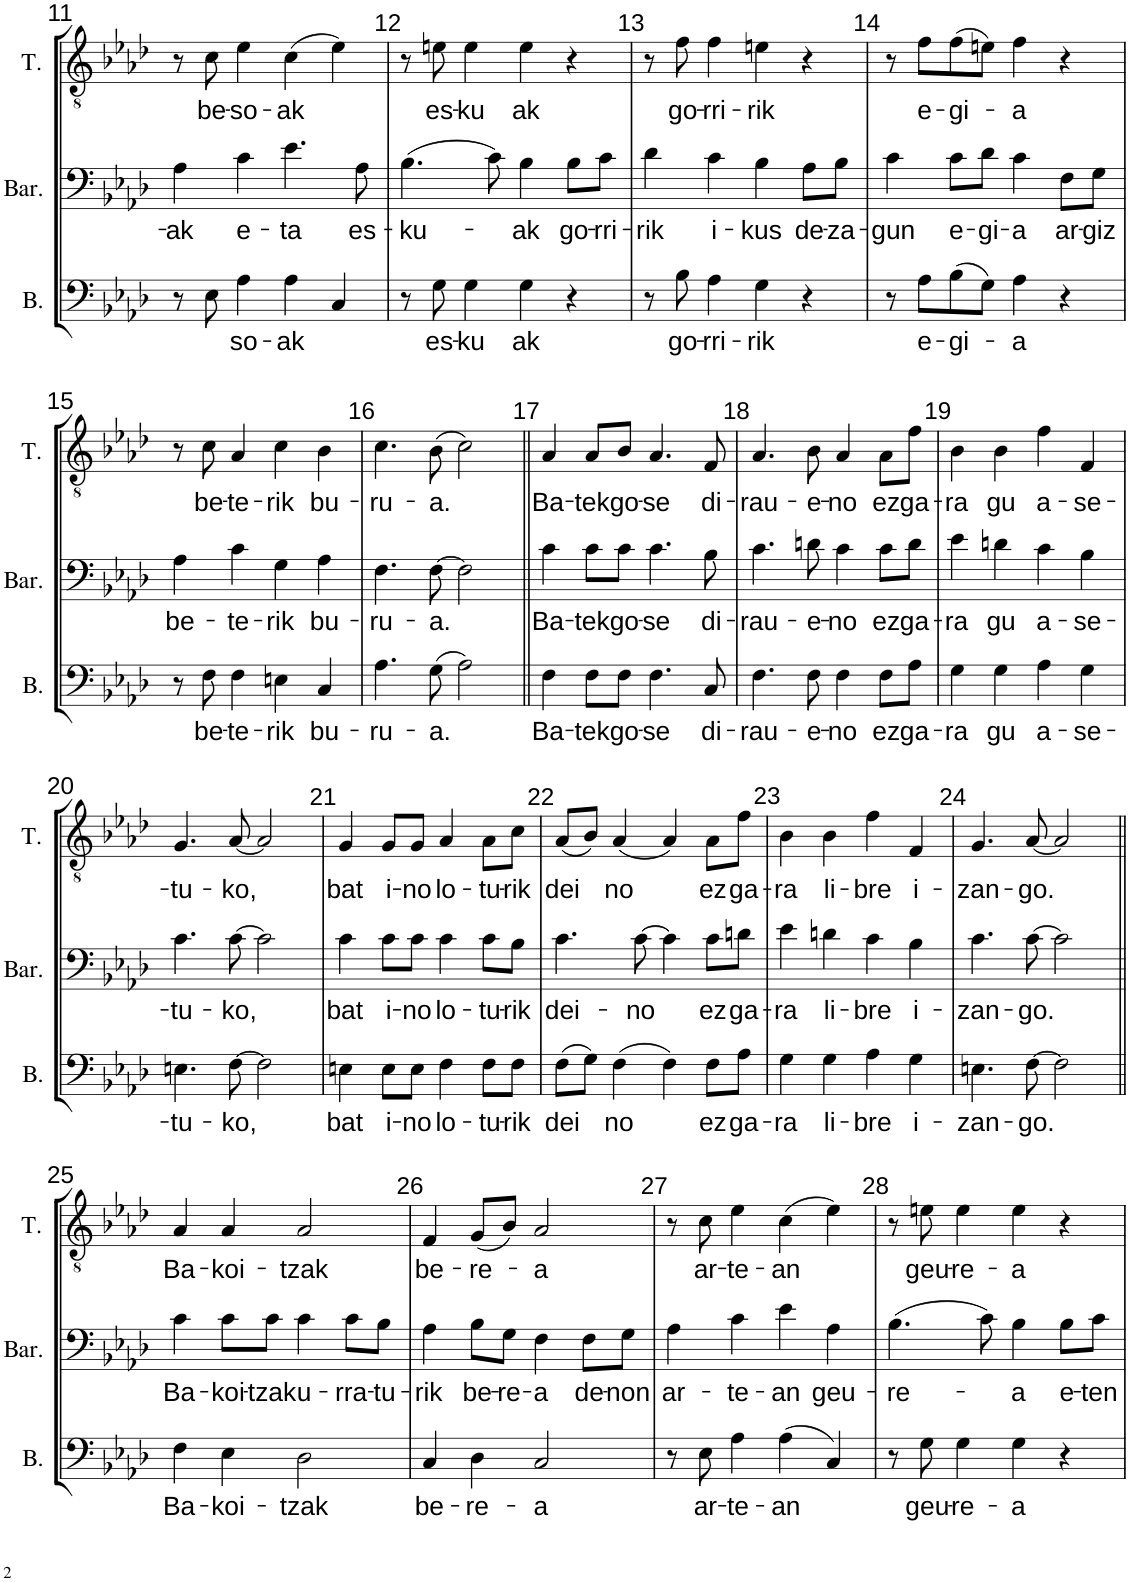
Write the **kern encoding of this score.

**kern	**text	**kern	**text	**kern	**text
*part3	*part3	*part2	*part2	*part1	*part1
*staff3	*staff3	*staff2	*staff2	*staff1	*staff1
*I"Basse	*	*I"Baryton	*	*I"Ténor	*
*I'B.	*	*I'Bar.	*	*I'T.	*
!!LO:PB:g=z
*clefF4	*	*clefF4	*	*clefGv2	*
*k[b-e-a-d-]	*	*k[b-e-a-d-]	*	*k[b-e-a-d-]	*
*M4/4	*	*M4/4	*	*M4/4	*
=11	=11	=11	=11	=11	=11
!	!	!	!LO:LY:b	!	!
8r	.	4A-\	-ak	8r	.
!	!	!	!	!	!LO:LY:b
8E-\	.	.	.	8c\	be-
!	!LO:LY:b	!	!LO:LY:b	!	!LO:LY:b
4A-\	-so-	4c\	e-	4e-\	-so-
!	!LO:LY:b	!	!LO:LY:b	!	!LO:LY:b
4A-\	-ak	4.e-\	-ta	(4c\	-ak
4C/	.	.	.	4e-\)	.
!	!	!	!LO:LY:b	!	!
.	.	8A-\	es-	.	.
=12	=12	=12	=12	=12	=12
!	!	!	!LO:LY:b	!	!
8r	.	(4.B-\	-ku-	8r	.
!	!LO:LY:b	!	!	!	!LO:LY:b
8G\	es-	.	.	8en\	es-
!	!LO:LY:b	!	!	!	!LO:LY:b
4G\	-ku	.	.	4e\	-ku
.	.	8c\)	.	.	.
!	!LO:LY:b	!	!LO:LY:b	!	!LO:LY:b
4G\	-ak	4B-\	-ak	4e\	-ak
!	!	!	!LO:LY:b	!	!
4r	.	8B-\L	go-	4r	.
!	!	!	!LO:LY:b	!	!
.	.	8c\J	-rri-	.	.
=13	=13	=13	=13	=13	=13
!	!	!	!LO:LY:b	!	!
8r	.	4d-\	-rik	8r	.
!	!LO:LY:b	!	!	!	!LO:LY:b
8B-\	go-	.	.	8f\	go-
!	!LO:LY:b	!	!LO:LY:b	!	!LO:LY:b
4A-\	-rri-	4c\	i-	4f\	-rri-
!	!LO:LY:b	!	!LO:LY:b	!	!LO:LY:b
4G\	-rik	4B-\	-kus	4en\	-rik
!	!	!	!LO:LY:b	!	!
4r	.	8A-\L	de-	4r	.
!	!	!	!LO:LY:b	!	!
.	.	8B-\J	-za-	.	.
=14	=14	=14	=14	=14	=14
!	!	!	!LO:LY:b	!	!
8r	.	4c\	-gun	8r	.
!	!LO:LY:b	!	!	!	!LO:LY:b
8A-\L	e-	.	.	8f\L	e-
!	!LO:LY:b	!	!LO:LY:b	!	!LO:LY:b
(8B-\	-gi-	8c\L	e-	(8f\	-gi-
!	!	!	!LO:LY:b	!	!
8G\J)	.	8d-\J	-gi-	8en\J)	.
!	!LO:LY:b	!	!LO:LY:b	!	!LO:LY:b
4A-\	-a	4c\	-a	4f\	-a
!	!	!	!LO:LY:b	!	!
4r	.	8F\L	ar-	4r	.
!	!	!	!LO:LY:b	!	!
.	.	8G\J	-giz	.	.
!!LO:LB:g=z
=15	=15	=15	=15	=15	=15
!	!	!	!LO:LY:b	!	!
8r	.	4A-\	be-	8r	.
!	!LO:LY:b	!	!	!	!LO:LY:b
8F\	be-	.	.	8c\	be-
!	!LO:LY:b	!	!LO:LY:b	!	!LO:LY:b
4F\	-te-	4c\	-te-	4A-/	-te-
!	!LO:LY:b	!	!LO:LY:b	!	!LO:LY:b
4En\	-rik	4G\	-rik	4c\	-rik
!	!LO:LY:b	!	!LO:LY:b	!	!LO:LY:b
4C/	bu-	4A-\	bu-	4B-\	bu-
=16	=16	=16	=16	=16	=16
!	!LO:LY:b	!	!LO:LY:b	!	!LO:LY:b
4.A-\	-ru-	4.F\	-ru-	4.c\	-ru-
!	!LO:LY:b	!	!LO:LY:b	!	!LO:LY:b
(8G\	-a.	[8F\	-a.	(8B-\	-a.
2A-\)	.	2F\]	.	2c\)	.
=17||	=17||	=17||	=17||	=17||	=17||
!	!LO:LY:b	!	!LO:LY:b	!	!LO:LY:b
4F\	Ba-	4c\	Ba-	4A-/	Ba-
!	!LO:LY:b	!	!LO:LY:b	!	!LO:LY:b
8F\L	-tek	8c\L	-tek	8A-/L	-tek
!	!LO:LY:b	!	!LO:LY:b	!	!LO:LY:b
8F\J	go-	8c\J	go-	8B-/J	go-
!	!LO:LY:b	!	!LO:LY:b	!	!LO:LY:b
4.F\	-se	4.c\	-se	4.A-/	-se
!	!LO:LY:b	!	!LO:LY:b	!	!LO:LY:b
8C/	di-	8B-\	di-	8F/	di-
=18	=18	=18	=18	=18	=18
!	!LO:LY:b	!	!LO:LY:b	!	!LO:LY:b
4.F\	-rau-	4.c\	-rau-	4.A-/	-rau-
!	!LO:LY:b	!	!LO:LY:b	!	!LO:LY:b
8F\	-e-	8dn\	-e-	8B-\	-e-
!	!LO:LY:b	!	!LO:LY:b	!	!LO:LY:b
4F\	-no	4c\	-no	4A-/	-no
!	!LO:LY:b	!	!LO:LY:b	!	!LO:LY:b
8F\L	ez	8c\L	ez	8A-\L	ez
!	!LO:LY:b	!	!LO:LY:b	!	!LO:LY:b
8A-\J	ga-	8d\J	ga-	8f\J	ga-
=19	=19	=19	=19	=19	=19
!	!LO:LY:b	!	!LO:LY:b	!	!LO:LY:b
4G\	-ra	4e-\	-ra	4B-\	-ra
!	!LO:LY:b	!	!LO:LY:b	!	!LO:LY:b
4G\	gu	4dn\	gu	4B-\	gu
!	!LO:LY:b	!	!LO:LY:b	!	!LO:LY:b
4A-\	a-	4c\	a-	4f\	a-
!	!LO:LY:b	!	!LO:LY:b	!	!LO:LY:b
4G\	-se-	4B-\	-se-	4F/	-se-
!!LO:LB:g=z
=20	=20	=20	=20	=20	=20
!	!LO:LY:b	!	!LO:LY:b	!	!LO:LY:b
4.En\	-tu-	4.c\	-tu-	4.G/	-tu-
!	!LO:LY:b	!	!LO:LY:b	!	!LO:LY:b
[8F\	-ko,	[8c\	-ko,	[8A-/	-ko,
2F\]	.	2c\]	.	2A-/]	.
=21	=21	=21	=21	=21	=21
!	!LO:LY:b	!	!LO:LY:b	!	!LO:LY:b
4En\	bat	4c\	bat	4G/	bat
!	!LO:LY:b	!	!LO:LY:b	!	!LO:LY:b
8E\L	i-	8c\L	i-	8G/L	i-
!	!LO:LY:b	!	!LO:LY:b	!	!LO:LY:b
8E\J	-no	8c\J	-no	8G/J	-no
!	!LO:LY:b	!	!LO:LY:b	!	!LO:LY:b
4F\	lo-	4c\	lo-	4A-/	lo-
!	!LO:LY:b	!	!LO:LY:b	!	!LO:LY:b
8F\L	-tu-	8c\L	-tu-	8A-\L	-tu-
!	!LO:LY:b	!	!LO:LY:b	!	!LO:LY:b
8F\J	-rik	8B-\J	-rik	8c\J	-rik
=22	=22	=22	=22	=22	=22
!	!LO:LY:b	!	!LO:LY:b	!	!LO:LY:b
(8F\L	dei	4.c\	dei-	(8A-/L	dei
8G\J)	.	.	.	8B-/J)	.
!	!LO:LY:b	!	!	!	!LO:LY:b
(4F\	-no	.	.	(4A-/	-no
!	!	!	!LO:LY:b	!	!
.	.	[8c\	-no	.	.
4F\)	.	4c\]	.	4A-/)	.
!	!LO:LY:b	!	!LO:LY:b	!	!LO:LY:b
8F\L	ez	8c\L	ez	8A-\L	ez
!	!LO:LY:b	!	!LO:LY:b	!	!LO:LY:b
8A-\J	ga-	8dn\J	ga-	8f\J	ga-
=23	=23	=23	=23	=23	=23
!	!LO:LY:b	!	!LO:LY:b	!	!LO:LY:b
4G\	-ra	4e-\	-ra	4B-\	-ra
!	!LO:LY:b	!	!LO:LY:b	!	!LO:LY:b
4G\	li-	4dn\	li-	4B-\	li-
!	!LO:LY:b	!	!LO:LY:b	!	!LO:LY:b
4A-\	-bre	4c\	-bre	4f\	-bre
!	!LO:LY:b	!	!LO:LY:b	!	!LO:LY:b
4G\	i-	4B-\	i-	4F/	i-
=24	=24	=24	=24	=24	=24
!	!LO:LY:b	!	!LO:LY:b	!	!LO:LY:b
4.En\	-zan-	4.c\	-zan-	4.G/	-zan-
!	!LO:LY:b	!	!LO:LY:b	!	!LO:LY:b
[8F\	-go.	[8c\	-go.	[8A-/	-go.
2F\]	.	2c\]	.	2A-/]	.
!!LO:LB:g=z
=25||	=25||	=25||	=25||	=25||	=25||
!	!LO:LY:b	!	!LO:LY:b	!	!LO:LY:b
4F\	Ba-	4c\	Ba-	4A-/	Ba-
!	!LO:LY:b	!	!LO:LY:b	!	!LO:LY:b
4E-\	-koi-	8c\L	-koi-	4A-/	-koi-
!	!	!	!LO:LY:b	!	!
.	.	8c\J	-tzak	.	.
!	!LO:LY:b	!	!LO:LY:b	!	!LO:LY:b
2D-\	-tzak	4c\	u-	2A-/	-tzak
!	!	!	!LO:LY:b	!	!
.	.	8c\L	-rra-	.	.
!	!	!	!LO:LY:b	!	!
.	.	8B-\J	-tu-	.	.
=26	=26	=26	=26	=26	=26
!	!LO:LY:b	!	!LO:LY:b	!	!LO:LY:b
4C/	be-	4A-\	-rik	4F/	be-
!	!LO:LY:b	!	!LO:LY:b	!	!LO:LY:b
4D-\	-re-	8B-\L	be-	(8G/L	-re-
!	!	!	!LO:LY:b	!	!
.	.	8G\J	-re-	8B-/J)	.
!	!LO:LY:b	!	!LO:LY:b	!	!LO:LY:b
2C/	-a	4F\	-a	2A-/	-a
!	!	!	!LO:LY:b	!	!
.	.	8F\L	de-	.	.
!	!	!	!LO:LY:b	!	!
.	.	8G\J	-non	.	.
=27	=27	=27	=27	=27	=27
!	!	!	!LO:LY:b	!	!
8r	.	4A-\	ar-	8r	.
!	!LO:LY:b	!	!	!	!LO:LY:b
8E-\	ar-	.	.	8c\	ar-
!	!LO:LY:b	!	!LO:LY:b	!	!LO:LY:b
4A-\	-te-	4c\	-te-	4e-\	-te-
!	!LO:LY:b	!	!LO:LY:b	!	!LO:LY:b
(4A-\	-an	4e-\	-an	(4c\	-an
!	!	!	!LO:LY:b	!	!
4C/)	.	4A-\	geu-	4e-\)	.
=28	=28	=28	=28	=28	=28
!	!	!	!LO:LY:b	!	!
8r	.	(4.B-\	-re-	8r	.
!	!LO:LY:b	!	!	!	!LO:LY:b
8G\	geu-	.	.	8en\	geu-
!	!LO:LY:b	!	!	!	!LO:LY:b
4G\	-re-	.	.	4e\	-re-
.	.	8c\)	.	.	.
!	!LO:LY:b	!	!LO:LY:b	!	!LO:LY:b
4G\	-a	4B-\	-a	4e\	-a
!	!	!	!LO:LY:b	!	!
4r	.	8B-\L	e-	4r	.
!	!	!	!LO:LY:b	!	!
.	.	8c\J	-ten	.	.
=	=	=	=	=	=
*-	*-	*-	*-	*-	*-
